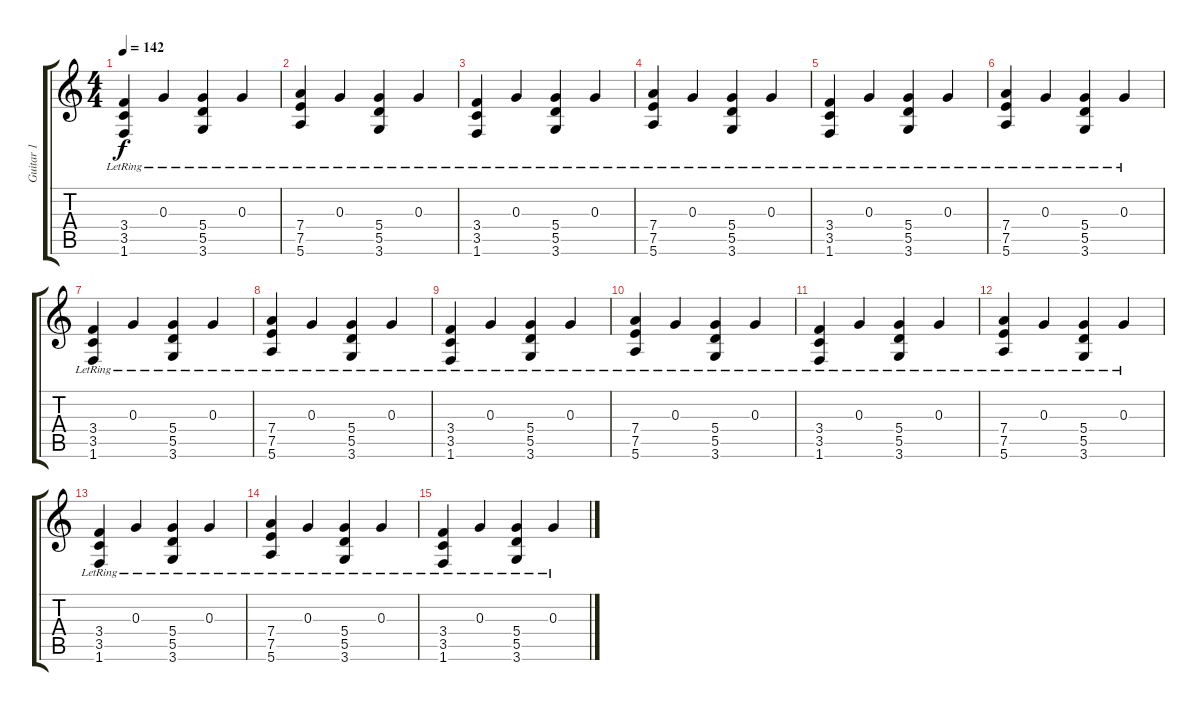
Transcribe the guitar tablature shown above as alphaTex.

\track ("Guitar 1" "Guitar 1") {instrument electricguitarclean}
\staff {score tabs}
\tuning (E4 B3 G3 D3 A2 E2) {hide}
\ts (4 4)
\tempo 142
\clef g2
\ks c
(3.4{lr} 3.5{lr} 1.6{lr}).4{dy f} 0.3{lr}.4 (5.4{lr} 5.5{lr} 3.6{lr}).4 0.3{lr}.4 |
(7.4{lr} 7.5{lr} 5.6{lr}).4 0.3{lr}.4 (5.4{lr} 5.5{lr} 3.6{lr}).4 0.3{lr}.4 |
(3.4{lr} 3.5{lr} 1.6{lr}).4 0.3{lr}.4 (5.4{lr} 5.5{lr} 3.6{lr}).4 0.3{lr}.4 |
(7.4{lr} 7.5{lr} 5.6{lr}).4 0.3{lr}.4 (5.4{lr} 5.5{lr} 3.6{lr}).4 0.3{lr}.4 |
(3.4{lr} 3.5{lr} 1.6{lr}).4 0.3{lr}.4 (5.4{lr} 5.5{lr} 3.6{lr}).4 0.3{lr}.4 |
(7.4{lr} 7.5{lr} 5.6{lr}).4 0.3{lr}.4 (5.4{lr} 5.5{lr} 3.6{lr}).4 0.3{lr}.4 |
(3.4{lr} 3.5{lr} 1.6{lr}).4 0.3{lr}.4 (5.4{lr} 5.5{lr} 3.6{lr}).4 0.3{lr}.4 |
(7.4{lr} 7.5{lr} 5.6{lr}).4 0.3{lr}.4 (5.4{lr} 5.5{lr} 3.6{lr}).4 0.3{lr}.4 |
(3.4{lr} 3.5{lr} 1.6{lr}).4 0.3{lr}.4 (5.4{lr} 5.5{lr} 3.6{lr}).4 0.3{lr}.4 |
(7.4{lr} 7.5{lr} 5.6{lr}).4 0.3{lr}.4 (5.4{lr} 5.5{lr} 3.6{lr}).4 0.3{lr}.4 |
(3.4{lr} 3.5{lr} 1.6{lr}).4 0.3{lr}.4 (5.4{lr} 5.5{lr} 3.6{lr}).4 0.3{lr}.4 |
(7.4{lr} 7.5{lr} 5.6{lr}).4 0.3{lr}.4 (5.4{lr} 5.5{lr} 3.6{lr}).4 0.3{lr}.4 |
(3.4{lr} 3.5{lr} 1.6{lr}).4 0.3{lr}.4 (5.4{lr} 5.5{lr} 3.6{lr}).4 0.3{lr}.4 |
(7.4{lr} 7.5{lr} 5.6{lr}).4 0.3{lr}.4 (5.4{lr} 5.5{lr} 3.6{lr}).4 0.3{lr}.4 |
(3.4{lr} 3.5{lr} 1.6{lr}).4 0.3{lr}.4 (5.4{lr} 5.5{lr} 3.6{lr}).4 0.3{lr}.4
